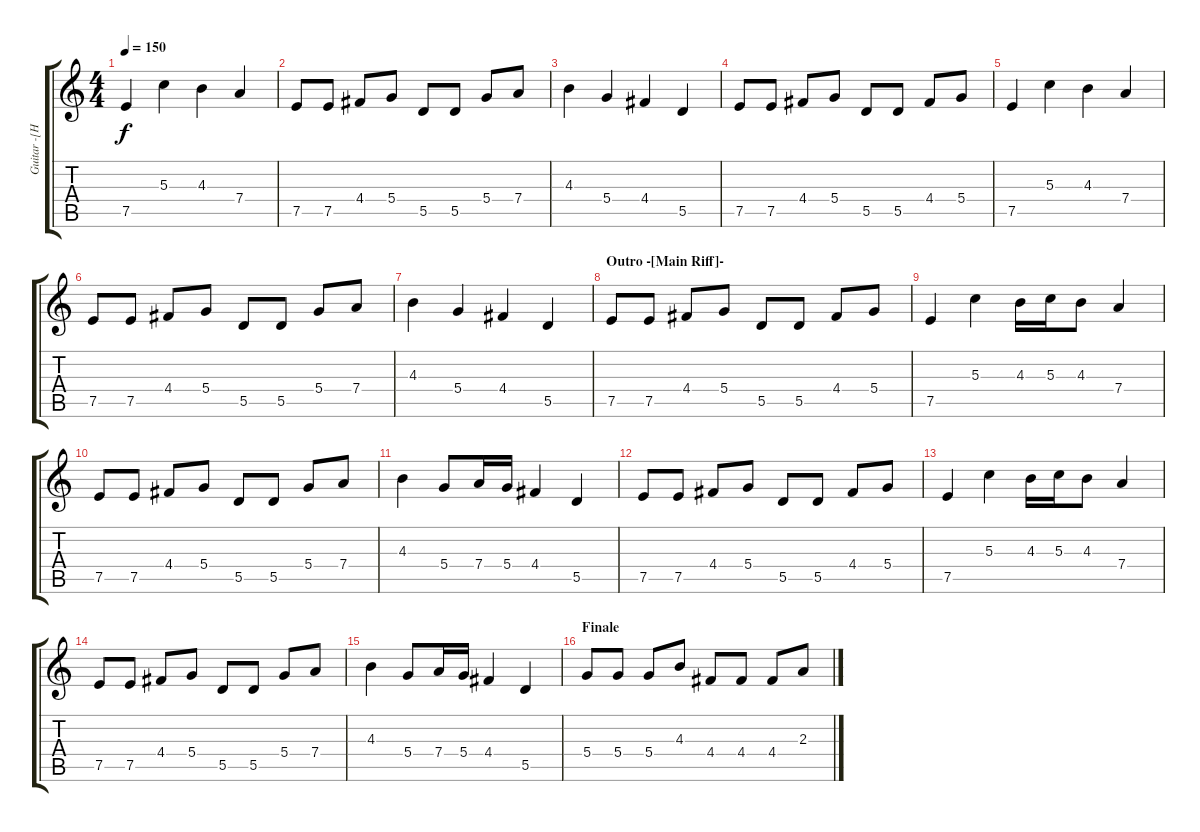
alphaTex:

\track ("Guitar -[Hochwald]-" "Guitar -[H") {instrument distortionguitar}
\staff {score tabs}
\tuning (E4 B3 G3 D3 A2 E2) {hide}
\ts (4 4)
\tempo 150
\clef g2
\ks c
7.5.4{dy f} 5.3.4 4.3.4 7.4.4 |
7.5.8 7.5.8 4.4.8 5.4.8 5.5.8 5.5.8 5.4.8 7.4.8 |
4.3.4 5.4.4 4.4.4 5.5.4 |
7.5.8 7.5.8 4.4.8 5.4.8 5.5.8 5.5.8 4.4.8 5.4.8 |
7.5.4 5.3.4 4.3.4 7.4.4 |
7.5.8 7.5.8 4.4.8 5.4.8 5.5.8 5.5.8 5.4.8 7.4.8 |
4.3.4 5.4.4 4.4.4 5.5.4 |
\section ("" "Outro -[Main Riff]-")
7.5.8 7.5.8 4.4.8 5.4.8 5.5.8 5.5.8 4.4.8 5.4.8 |
7.5.4 5.3.4 4.3.16 5.3.16 4.3.8 7.4.4 |
7.5.8 7.5.8 4.4.8 5.4.8 5.5.8 5.5.8 5.4.8 7.4.8 |
4.3.4 5.4.8 7.4.16 5.4.16 4.4.4 5.5.4 |
7.5.8 7.5.8 4.4.8 5.4.8 5.5.8 5.5.8 4.4.8 5.4.8 |
7.5.4 5.3.4 4.3.16 5.3.16 4.3.8 7.4.4 |
7.5.8 7.5.8 4.4.8 5.4.8 5.5.8 5.5.8 5.4.8 7.4.8 |
4.3.4 5.4.8 7.4.16 5.4.16 4.4.4 5.5.4 |
\section ("" "Finale")
5.4.8 5.4.8 5.4.8 4.3.8 4.4.8 4.4.8 4.4.8 2.3.8
